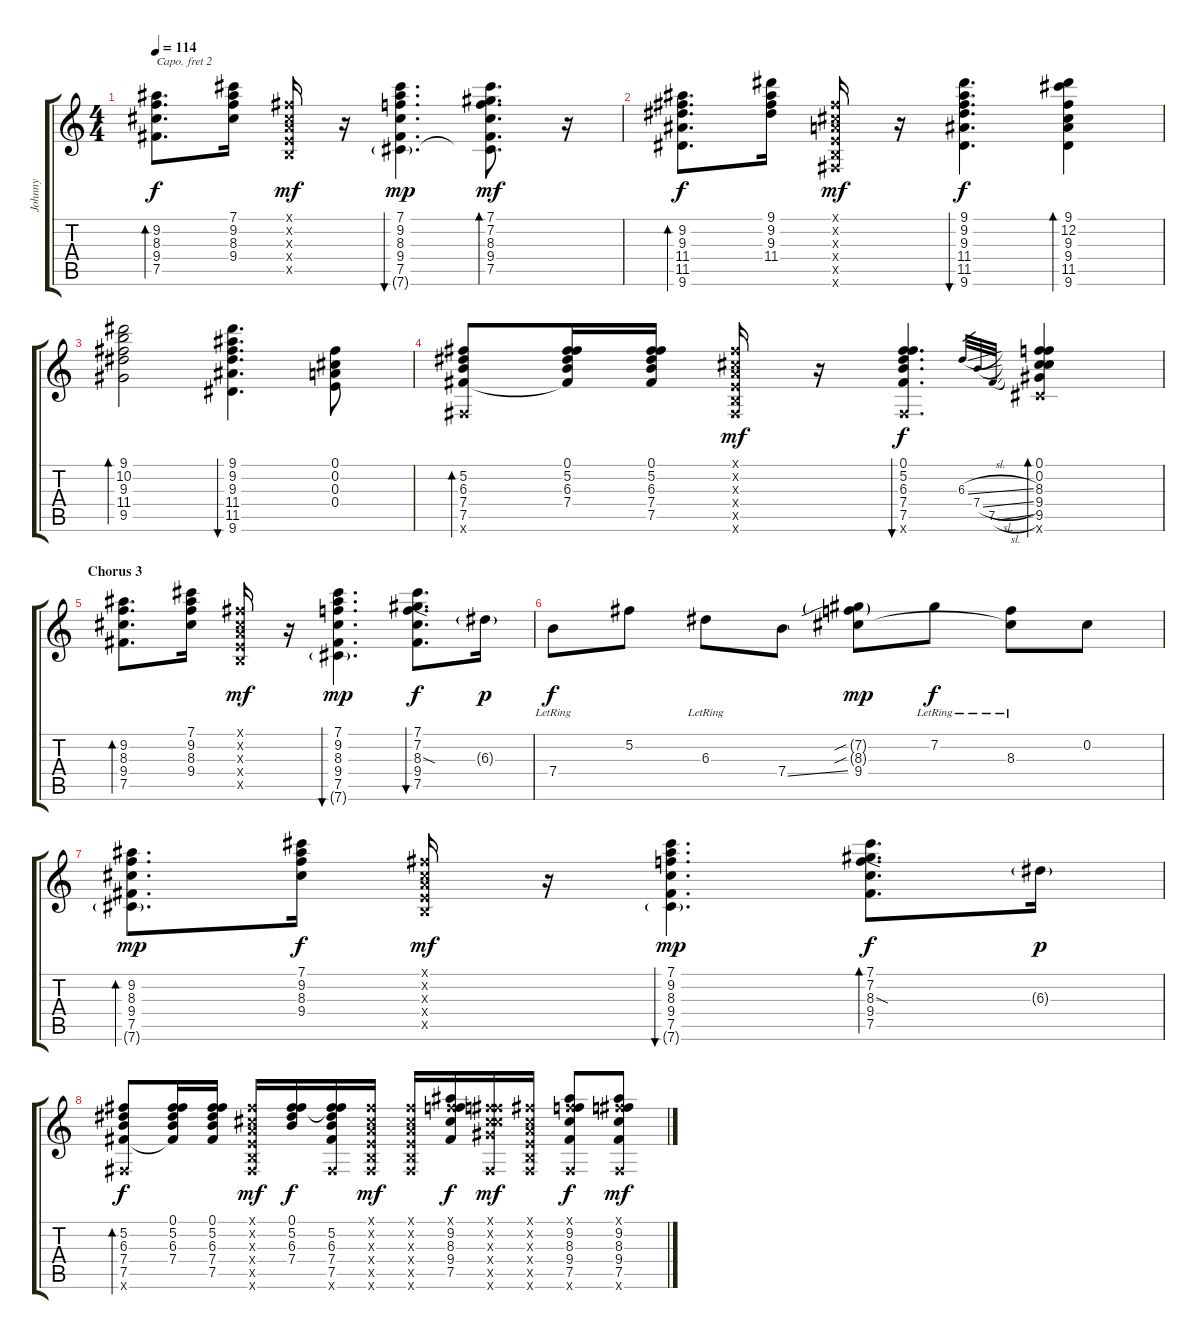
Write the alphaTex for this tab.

\track ("Johnny " "Johnny ") {instrument electricguitarjazz}
\staff {score tabs}
\capo 2
\tuning (E4 B3 G3 D3 A2 E2) {hide}
\ts (4 4)
\tempo 114
\clef g2
\ks c
(9.2 8.3 9.4 7.5).8{d bd 120 dy f} (7.1 9.2 8.3 9.4).16 (0.1{x} 0.2{x} 0.3{x} 0.4{x} 0.5{x}).16{dy mf} r.16 (7.1 9.2 8.3 9.4 7.5 7.6{g}).4{d bu 60 dy mp} (7.1 7.2 8.3 9.4 7.5 7.6{t}).8{d bd 120 dy mf} r.16 |
(9.2 9.3 11.4 11.5 9.6).8{d bd 120 dy f} (9.1 9.2 9.3 11.4).16 (0.1{x} 0.2{x} 0.3{x} 0.4{x} 0.5{x} 0.6{x}).16{dy mf} r.16 (9.1 9.2 9.3 11.4 11.5 9.6).4{d bu 60 dy f} (9.1 12.2 9.3 9.4 11.5 9.6).4{bd 60} |
(9.1 10.2 9.3 11.4 9.5).2{bd 120} (9.1 9.2 9.3 11.4 11.5 9.6).4{d bu 120} (0.1 0.2 0.3 0.4).8 |
(5.2 6.3 7.4 7.5 0.6{x}).8{bd 60} (0.1 5.2 6.3 7.4 7.5{t}).16 (0.1 5.2 6.3 7.4 7.5).16 (0.1{x} 0.2{x} 0.3{x} 0.4{x} 0.5{x} 0.6{x}).16{dy mf} r.16 (0.1 5.2 6.3 7.4 7.5 0.6{x}).4{d bu 60 dy f} 6.3{sl}.32{gr} 7.4{sl}.32{gr} 7.5{sl}.32{gr} (0.1 0.2 8.3 9.4 9.5 7.6{x}).4{bd 60} |
\section ("" "Chorus 3")
(9.2 8.3 9.4 7.5).8{d bd 120} (7.1 9.2 8.3 9.4).16 (0.1{x} 0.2{x} 0.3{x} 0.4{x} 0.5{x}).16{dy mf} r.16 (7.1 9.2 8.3 9.4 7.5 7.6{g}).4{d bu 60 dy mp} (7.1 7.2 8.3{sod} 9.4 7.5).8{d bu 120 dy f} 6.3{g}.16{dy p} |
7.4{lr}.8{dy f} 5.2.8 6.3{lr}.8 7.4{ss}.8 (7.2{sib g} 8.3{sib g} 9.4).8{dy mp} 7.2{lr}.8{dy f} (8.3{lr} 9.4{t}).8 0.2.8 |
(9.2 8.3 9.4 7.5 7.6{g}).8{d bd 120 dy mp} (7.1 9.2 8.3 9.4).16{dy f} (0.1{x} 0.2{x} 0.3{x} 0.4{x} 0.5{x}).16{dy mf} r.16 (7.1 9.2 8.3 9.4 7.5 7.6{g}).4{d bu 60 dy mp} (7.1 7.2 8.3{sod} 9.4 7.5).8{d bd 120 dy f} 6.3{g}.16{dy p} |
(5.2 6.3 7.4 7.5 0.6{x}).8{bd 60 dy f} (0.1 5.2 6.3 7.4 7.5{t}).16 (0.1 5.2 6.3 7.4 7.5).16 (0.1{x} 0.2{x} 0.3{x} 0.4{x} 0.5{x} 0.6{x}).16{dy mf} (0.1 5.2 6.3 7.4).16{dy f} (0.1{t} 5.2 6.3 7.4 7.5 0.6{x}).16 (0.1{x} 0.2{x} 0.3{x} 0.4{x} 0.5{x} 0.6{x}).16{dy mf} (0.1{x} 0.2{x} 0.3{x} 0.4{x} 0.5{x} 0.6{x}).16 (0.1{x} 9.2 8.3 9.4 7.5).16{dy f} (0.1{x} 0.2{x} 8.3{x} 9.4{x} 9.5{x} 0.6{x}).16{dy mf} (0.1{x} 0.2{x} 0.3{x} 0.4{x} 0.5{x} 0.6{x}).16 (0.1{x} 9.2 8.3 9.4 7.5 0.6{x}).8{dy f} (0.1{x} 9.2 8.3 9.4 7.5 0.6{x}).8{dy mf}
